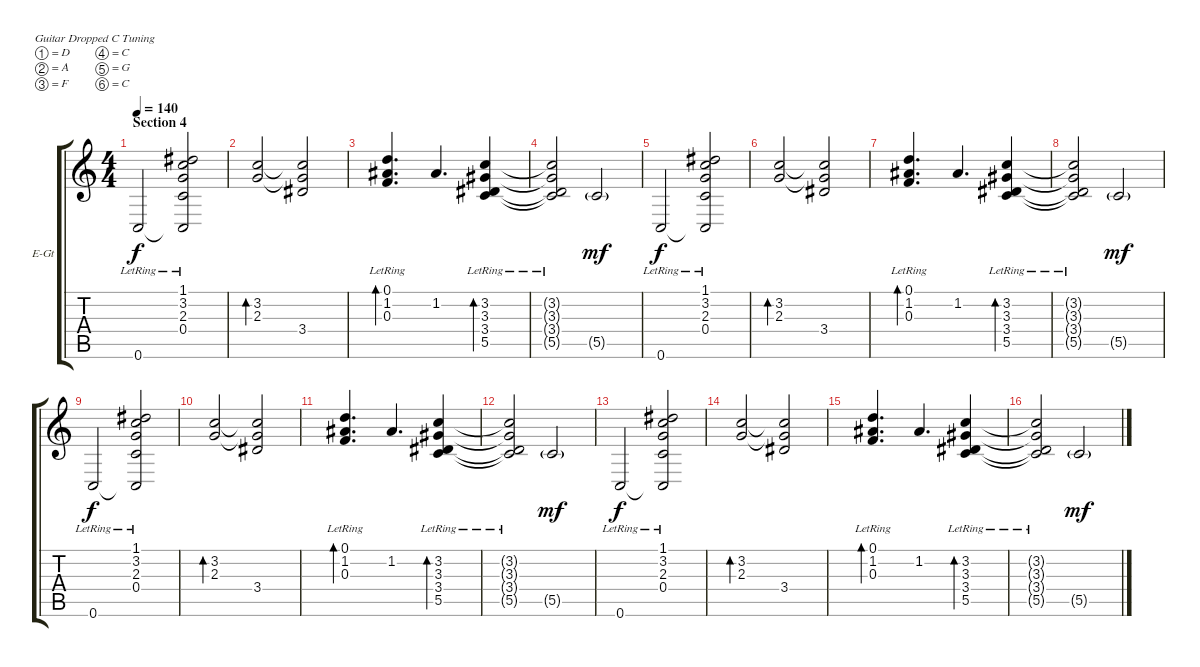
\bracketExtendMode groupsimilarinstruments
\firstSystemTrackNameOrientation horizontal
\otherSystemsTrackNameOrientation horizontal
\track ("Backing" "E-Gt") {instrument electricguitarclean}
\staff {score tabs}
\tuning (D4 A3 F3 C3 G2 C2)
\ts (4 4)
\section ("" "Section 4")
\tempo 140
\clef g2
\ks c
0.6{lr}.2{dy f} (1.1 3.2 2.3 0.4 0.6{lr t}).2 |
(3.2 2.3).2{bd 120} (3.2{t} 2.3{t} 3.4).2 |
(0.1{lr} 1.2{lr} 0.3{lr}).4{d bd 120} 1.2.4{d} (3.2{lr} 3.3{lr} 3.4{lr} 5.5{lr}).4{bd 120} |
(3.2{lr t} 3.3{lr t} 3.4{lr t} 5.5{lr t}).2 5.5{g}.2{dy mf} |
0.6{lr}.2{dy f} (1.1 3.2 2.3 0.4 0.6{lr t}).2 |
(3.2 2.3).2{bd 120} (3.2{t} 2.3{t} 3.4).2 |
(0.1{lr} 1.2{lr} 0.3{lr}).4{d bd 120} 1.2.4{d} (3.2{lr} 3.3{lr} 3.4{lr} 5.5{lr}).4{bd 120} |
(3.2{lr t} 3.3{lr t} 3.4{lr t} 5.5{lr t}).2 5.5{g}.2{dy mf} |
0.6{lr}.2{dy f} (1.1 3.2 2.3 0.4 0.6{lr t}).2 |
(3.2 2.3).2{bd 120} (3.2{t} 2.3{t} 3.4).2 |
(0.1{lr} 1.2{lr} 0.3{lr}).4{d bd 120} 1.2.4{d} (3.2{lr} 3.3{lr} 3.4{lr} 5.5{lr}).4{bd 120} |
(3.2{lr t} 3.3{lr t} 3.4{lr t} 5.5{lr t}).2 5.5{g}.2{dy mf} |
0.6{lr}.2{dy f} (1.1 3.2 2.3 0.4 0.6{lr t}).2 |
(3.2 2.3).2{bd 120} (3.2{t} 2.3{t} 3.4).2 |
(0.1{lr} 1.2{lr} 0.3{lr}).4{d bd 120} 1.2.4{d} (3.2{lr} 3.3{lr} 3.4{lr} 5.5{lr}).4{bd 120} |
(3.2{lr t} 3.3{lr t} 3.4{lr t} 5.5{lr t}).2 5.5{g}.2{dy mf}
